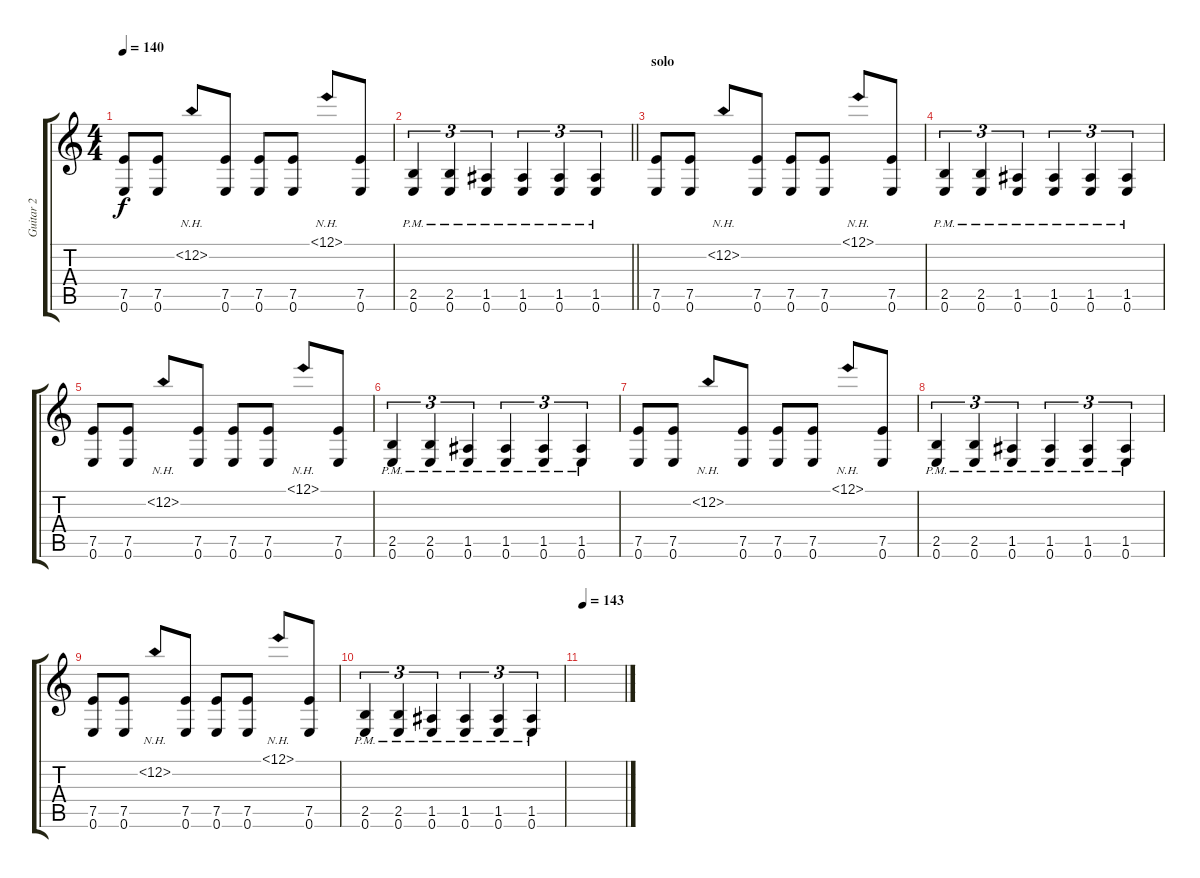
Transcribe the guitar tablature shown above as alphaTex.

\track ("Guitar 2" "Guitar 2") {instrument distortionguitar}
\staff {score tabs}
\tuning (E4 B3 G3 D3 A2 E2) {hide}
\ts (4 4)
\tempo 140
\clef g2
\ks c
(7.5 0.6).8{dy f volume 13} (7.5 0.6).8 12.2{nh}.8 (7.5 0.6).8 (7.5 0.6).8 (7.5 0.6).8 12.1{nh}.8 (7.5 0.6).8 |
\barLineRight lightlight
(2.5{pm} 0.6{pm}).4{tu (3 2)} (2.5{pm} 0.6{pm}).4{tu (3 2)} (1.5{pm} 0.6{pm}).4{tu (3 2)} (1.5{pm} 0.6{pm}).4{tu (3 2)} (1.5{pm} 0.6{pm}).4{tu (3 2)} (1.5{pm} 0.6{pm}).4{tu (3 2)} |
\section ("" "solo")
(7.5 0.6).8{volume 13} (7.5 0.6).8 12.2{nh}.8 (7.5 0.6).8 (7.5 0.6).8 (7.5 0.6).8 12.1{nh}.8 (7.5 0.6).8 |
(2.5{pm} 0.6{pm}).4{tu (3 2)} (2.5{pm} 0.6{pm}).4{tu (3 2)} (1.5{pm} 0.6{pm}).4{tu (3 2)} (1.5{pm} 0.6{pm}).4{tu (3 2)} (1.5{pm} 0.6{pm}).4{tu (3 2)} (1.5{pm} 0.6{pm}).4{tu (3 2)} |
(7.5 0.6).8{volume 13} (7.5 0.6).8 12.2{nh}.8 (7.5 0.6).8 (7.5 0.6).8 (7.5 0.6).8 12.1{nh}.8 (7.5 0.6).8 |
(2.5{pm} 0.6{pm}).4{tu (3 2)} (2.5{pm} 0.6{pm}).4{tu (3 2)} (1.5{pm} 0.6{pm}).4{tu (3 2)} (1.5{pm} 0.6{pm}).4{tu (3 2)} (1.5{pm} 0.6{pm}).4{tu (3 2)} (1.5{pm} 0.6{pm}).4{tu (3 2)} |
(7.5 0.6).8{volume 13} (7.5 0.6).8 12.2{nh}.8 (7.5 0.6).8 (7.5 0.6).8 (7.5 0.6).8 12.1{nh}.8 (7.5 0.6).8 |
(2.5{pm} 0.6{pm}).4{tu (3 2)} (2.5{pm} 0.6{pm}).4{tu (3 2)} (1.5{pm} 0.6{pm}).4{tu (3 2)} (1.5{pm} 0.6{pm}).4{tu (3 2)} (1.5{pm} 0.6{pm}).4{tu (3 2)} (1.5{pm} 0.6{pm}).4{tu (3 2)} |
(7.5 0.6).8{volume 13} (7.5 0.6).8 12.2{nh}.8 (7.5 0.6).8 (7.5 0.6).8 (7.5 0.6).8 12.1{nh}.8 (7.5 0.6).8 |
(2.5{pm} 0.6{pm}).4{tu (3 2)} (2.5{pm} 0.6{pm}).4{tu (3 2)} (1.5{pm} 0.6{pm}).4{tu (3 2)} (1.5{pm} 0.6{pm}).4{tu (3 2)} (1.5{pm} 0.6{pm}).4{tu (3 2)} (1.5{pm} 0.6{pm}).4{tu (3 2)} |
\tempo 143
